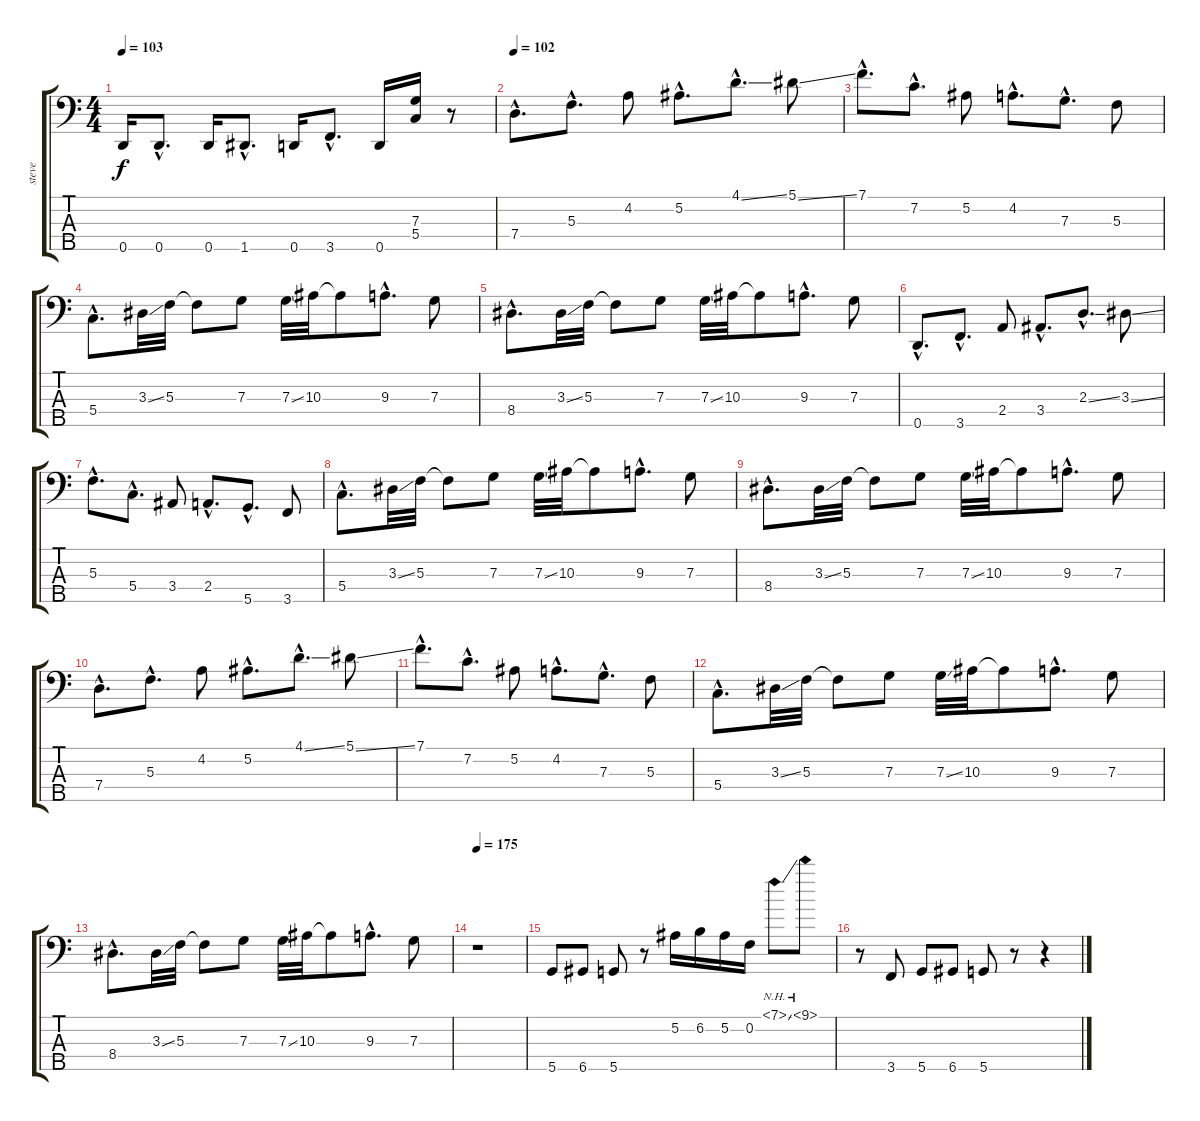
\track ("steve" "steve") {instrument electricbassfinger}
\staff {score tabs}
\tuning (Bb2 F2 C2 G1 D1) {hide}
\ts (4 4)
\tempo 103
\clef f4
\ks c
0.5.16{dy f} 0.5{hac}.8{d} 0.5.16 1.5{hac}.8{d} 0.5.16 3.5{hac}.8{d} 0.5.16 (7.3 5.4).16 r.8 |
\tempo 102
7.4{hac}.8{d} 5.3{hac}.8{d} 4.2.8 5.2{hac}.8{d} 4.1{ss hac}.8{d} 5.1{ss}.8 |
7.1{hac}.8{d} 7.2{hac}.8{d} 5.2.8 4.2{hac}.8{d} 7.3{hac}.8{d} 5.3.8 |
5.4{hac}.8{d} 3.3{ss}.32 5.3.32 5.3{t}.8 7.3.8 7.3{ss}.32 10.3.32 10.3{t}.8 9.3{hac}.8{d} 7.3.8 |
8.4{hac}.8{d} 3.3{ss}.32 5.3.32 5.3{t}.8 7.3.8 7.3{ss}.32 10.3.32 10.3{t}.8 9.3{hac}.8{d} 7.3.8 |
0.5{hac}.8{d} 3.5{hac}.8{d} 2.4.8 3.4{hac}.8{d} 2.3{ss hac}.8{d} 3.3{ss}.8 |
5.3{hac}.8{d} 5.4{hac}.8{d} 3.4.8 2.4{hac}.8{d} 5.5{hac}.8{d} 3.5.8 |
5.4{hac}.8{d} 3.3{ss}.32 5.3.32 5.3{t}.8 7.3.8 7.3{ss}.32 10.3.32 10.3{t}.8 9.3{hac}.8{d} 7.3.8 |
8.4{hac}.8{d} 3.3{ss}.32 5.3.32 5.3{t}.8 7.3.8 7.3{ss}.32 10.3.32 10.3{t}.8 9.3{hac}.8{d} 7.3.8 |
7.4{hac}.8{d} 5.3{hac}.8{d} 4.2.8 5.2{hac}.8{d} 4.1{ss hac}.8{d} 5.1{ss}.8 |
7.1{hac}.8{d} 7.2{hac}.8{d} 5.2.8 4.2{hac}.8{d} 7.3{hac}.8{d} 5.3.8 |
5.4{hac}.8{d} 3.3{ss}.32 5.3.32 5.3{t}.8 7.3.8 7.3{ss}.32 10.3.32 10.3{t}.8 9.3{hac}.8{d} 7.3.8 |
8.4{hac}.8{d} 3.3{ss}.32 5.3.32 5.3{t}.8 7.3.8 7.3{ss}.32 10.3.32 10.3{t}.8 9.3{hac}.8{d} 7.3.8 |
\tempo 175
r.1 |
5.5.8 6.5.8 5.5.8 r.8 5.2.16 6.2.16 5.2.16 0.2.16 7.1{nh ss}.8 9.1{nh}.8 |
r.8 3.5.8 5.5.8 6.5.8 5.5.8 r.8 r.4
